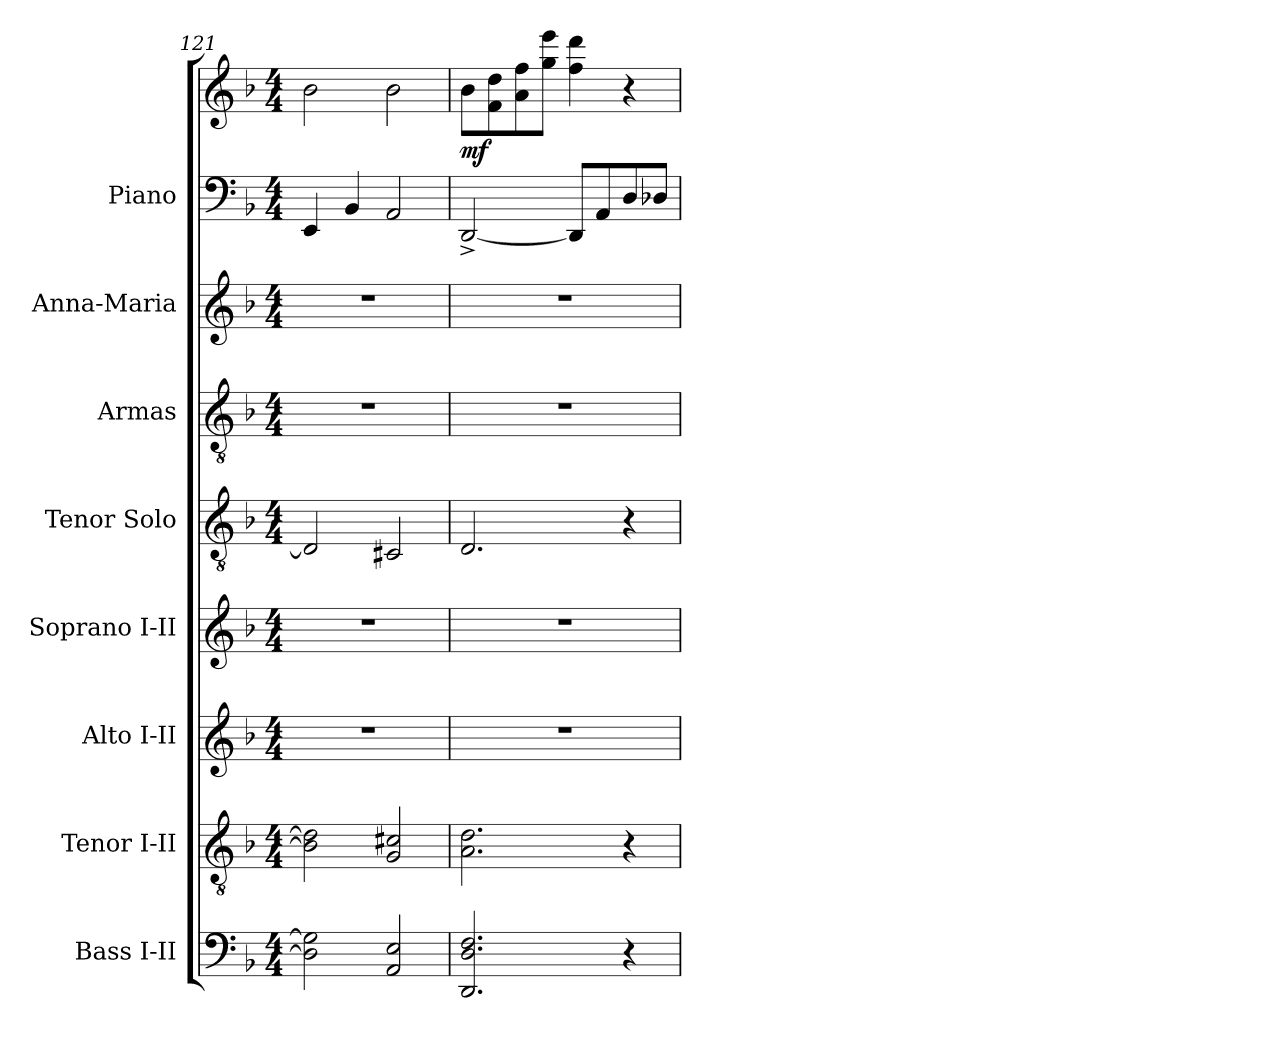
**kern	**kern	**kern	**kern	**kern	**kern	**kern	**kern	**kern	**dynam
*part8	*part7	*part6	*part5	*part4	*part3	*part2	*part1	*part1	*part1
*staff9	*staff8	*staff7	*staff6	*staff5	*staff4	*staff3	*staff2	*staff1	*staff1/2
*I"Bass I-II	*I"Tenor I-II	*I"Alto I-II	*I"Soprano I-II	*I"Tenor Solo	*I"Armas	*I"Anna-Maria	*I"Piano	*	*
*I'B.	*I'T.	*I'A.	*I'S.	*I'T. Solo	*I'Armas	*I'A-M	*I'Pno.	*	*
*clefF4	*clefGv2	*clefG2	*clefG2	*clefGv2	*clefGv2	*clefG2	*clefF4	*clefG2	*
*	*ITrd7c12	*	*	*ITrd7c12	*ITrd7c12	*	*	*	*
*k[b-]	*k[b-]	*k[b-]	*k[b-]	*k[b-]	*k[b-]	*k[b-]	*k[b-]	*k[b-]	*
*F:	*F:	*F:	*F:	*F:	*F:	*F:	*F:	*F:	*
*M4/4	*M4/4	*M4/4	*M4/4	*M4/4	*M4/4	*M4/4	*M4/4	*M4/4	*
=121	=121	=121	=121	=121	=121	=121	=121	=121	=121
2Di\] 2Gi]	2BB-i\] 2Di]	1r	1r	2DDi/]	1r	1r	4EEi/	2b-i\	.
.	.	.	.	.	.	.	4BB-i/	.	.
2AAi/ 2Ei	2GGi/ 2C#Xi	.	.	2CC#Xi/	.	.	2AAi/	2b-i\	.
=122	=122	=122	=122	=122	=122	=122	=122	=122	=122
2.DDi/ 2.Di 2.Fi	2.AAi\ 2.Di	1r	1r	2.DDi/	1r	1r	[<2DD^i/	8b-i\L	mf
.	.	.	.	.	.	.	.	8fi\ 8ddi	.
.	.	.	.	.	.	.	.	8ai\ 8ffi	.
.	.	.	.	.	.	.	.	8ggi\ 8eeeiJ	.
.	.	.	.	.	.	.	8DDi/L]	4ffi\ 4dddi	.
.	.	.	.	.	.	.	8AAi/	.	.
4r	4r	.	.	4r	.	.	8Di/	4r	.
.	.	.	.	.	.	.	8D-Xi/J	.	.
=	=	=	=	=	=	=	=	=	=
*-	*-	*-	*-	*-	*-	*-	*-	*-	*-
